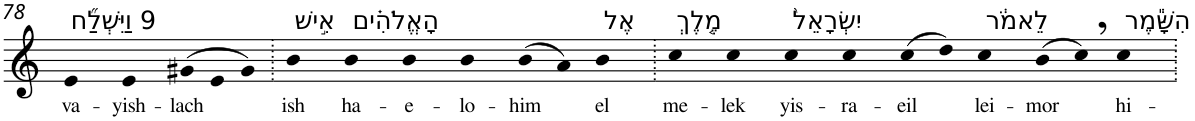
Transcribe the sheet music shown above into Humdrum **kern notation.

**kern	**text
*part1	*part1
*staff1	*staff1
*I"Piano	*
*I'Pno	*
!!LO:PB:g=z
*clefG2	*
*k[]	*
=78	=78
!LO:TX:a:t=9 וַיִּשְׁלַ֞ח	!
!	!LO:LY:b
4e	va-
!	!LO:LY:b
4e	-yish-
*Xtuplet	*
!	!LO:LY:b
(>12g#X	-lach
12e	.
12g#)	.
=79.	=79.
!LO:TX:a:t=אִ֣ישׁ	!
!	!LO:LY:b
4b	ish
!LO:TX:a:t=הָאֱלֹהִ֗ים	!
!	!LO:LY:b
4b	ha-
!	!LO:LY:b
4b	-e-
!	!LO:LY:b
4b	-lo-
!	!LO:LY:b
(>8b	-him
8a)	.
!LO:TX:a:t=אֶל	!
!	!LO:LY:b
4b	el
=80.	=80.
!LO:TX:a:t=מֶ֤לֶךְ	!
!	!LO:LY:b
4cc	me-
!	!LO:LY:b
4cc	-lek
!LO:TX:a:t=יִשְׂרָאֵל֙	!
!	!LO:LY:b
4cc	yis-
!	!LO:LY:b
4cc	-ra-
!	!LO:LY:b
(>8cc	-eil
8dd)	.
!LO:TX:a:t=לֵאמֹ֔ר	!
!	!LO:LY:b
4cc	lei-
!	!LO:LY:b
(>8b	-mor
8cc,)	.
!LO:TX:a:t=הִשָּׁ֕מֶר	!
!	!LO:LY:b
4cc	hi-
=.	=.
*-	*-
